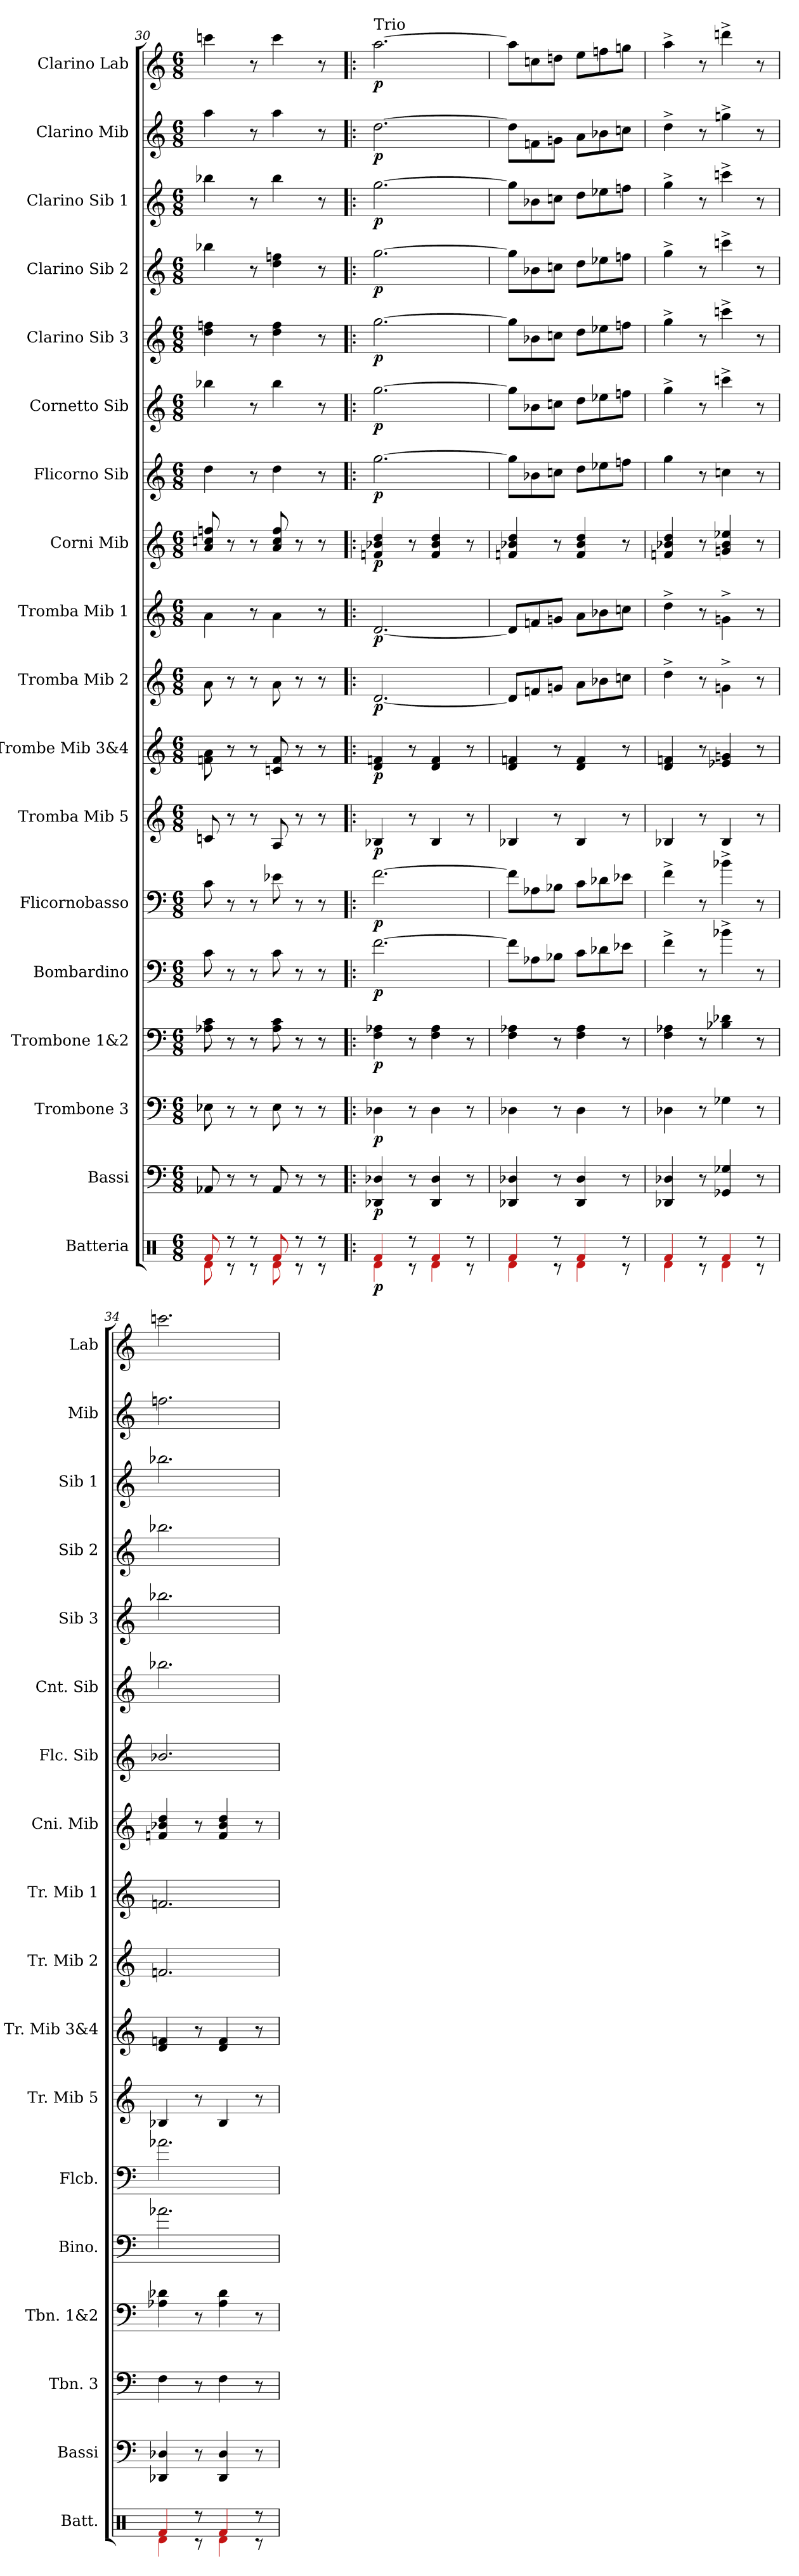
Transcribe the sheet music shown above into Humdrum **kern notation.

**kern	**dynam	**kern	**dynam	**kern	**dynam	**kern	**dynam	**kern	**dynam	**kern	**dynam	**kern	**dynam	**kern	**dynam	**kern	**dynam	**kern	**dynam	**kern	**dynam	**kern	**dynam	**kern	**dynam	**kern	**dynam	**kern	**dynam	**kern	**dynam	**kern	**dynam	**kern	**dynam
*part18	*part18	*part17	*part17	*part16	*part16	*part15	*part15	*part14	*part14	*part13	*part13	*part12	*part12	*part11	*part11	*part10	*part10	*part9	*part9	*part8	*part8	*part7	*part7	*part6	*part6	*part5	*part5	*part4	*part4	*part3	*part3	*part2	*part2	*part1	*part1
*staff18	*staff18	*staff17	*staff17	*staff16	*staff16	*staff15	*staff15	*staff14	*staff14	*staff13	*staff13	*staff12	*staff12	*staff11	*staff11	*staff10	*staff10	*staff9	*staff9	*staff8	*staff8	*staff7	*staff7	*staff6	*staff6	*staff5	*staff5	*staff4	*staff4	*staff3	*staff3	*staff2	*staff2	*staff1	*staff1
*I"Batteria	*	*I"Bassi	*	*I"Trombone 3	*	*I"Trombone 1&2	*	*I"Bombardino	*	*I"Flicornobasso	*	*I"Tromba Mib 5	*	*I"Trombe Mib 3&4	*	*I"Tromba Mib 2	*	*I"Tromba Mib 1	*	*I"Corni Mib	*	*I"Flicorno Sib	*	*I"Cornetto Sib	*	*I"Clarino Sib 3	*	*I"Clarino Sib 2	*	*I"Clarino Sib 1	*	*I"Clarino Mib	*	*I"Clarino Lab	*
*I'Batt.	*	*I'Bassi	*	*I'Tbn. 3	*	*I'Tbn. 1&2	*	*I'Bino.	*	*I'Flcb.	*	*I'Tr. Mib 5	*	*I'Tr. Mib 3&4	*	*I'Tr. Mib 2	*	*I'Tr. Mib 1	*	*I'Cni. Mib	*	*I'Flc. Sib	*	*I'Cnt. Sib	*	*I'Sib 3	*	*I'Sib 2	*	*I'Sib 1	*	*I'Mib	*	*I'Lab	*
*clefX	*	*clefF4	*	*clefF4	*	*clefF4	*	*clefF4	*	*clefF4	*	*clefG2	*	*clefG2	*	*clefG2	*	*clefG2	*	*clefG2	*	*clefG2	*	*clefG2	*	*clefG2	*	*clefG2	*	*clefG2	*	*clefG2	*	*clefG2	*
*	*	*	*	*	*	*	*	*	*	*	*	*ITrd-2c-3	*	*ITrd-2c-3	*	*ITrd-2c-3	*	*ITrd-2c-3	*	*ITrd5c9	*	*ITrd1c2	*	*ITrd1c2	*	*ITrd1c2	*	*ITrd1c2	*	*ITrd1c2	*	*ITrd-2c-3	*	*ITrd-5c-8	*
*M6/8	*	*M6/8	*	*M6/8	*	*M6/8	*	*M6/8	*	*M6/8	*	*M6/8	*	*M6/8	*	*M6/8	*	*M6/8	*	*M6/8	*	*M6/8	*	*M6/8	*	*M6/8	*	*M6/8	*	*M6/8	*	*M6/8	*	*M6/8	*
=30	=30	=30	=30	=30	=30	=30	=30	=30	=30	=30	=30	=30	=30	=30	=30	=30	=30	=30	=30	=30	=30	=30	=30	=30	=30	=30	=30	=30	=30	=30	=30	=30	=30	=30	=30
*^	*	*	*	*	*	*	*	*	*	*	*	*	*	*	*	*	*	*	*	*	*	*	*	*	*	*	*	*	*	*	*	*	*	*	*
8f/	8d\	.	8AA-/	.	8E-\	.	8A-\ 8c\	.	8c\	.	8c\	.	8e-/	.	8a-\ 8cc\	.	8cc\	.	4cc\	.	8c/ 8e-/ 8a-/	.	4cc\	.	4aa-\	.	4cc\ 4ee-\	.	4aa-\	.	4aa-\	.	4ccc\	.	4aaa-\	.
8r	8r	.	8r	.	8r	.	8r	.	8r	.	8r	.	8r	.	8r	.	8r	.	.	.	8r	.	.	.	.	.	.	.	.	.	.	.	.	.	.	.
8r	8r	.	8r	.	8r	.	8r	.	8r	.	8r	.	8r	.	8r	.	8r	.	8r	.	8r	.	8r	.	8r	.	8r	.	8r	.	8r	.	8r	.	8r	.
8f/	8d\	.	8AA-/	.	8E-\	.	8A-\ 8c\	.	8c\	.	8e-\	.	8c/	.	8e-/ 8a-/	.	8cc\	.	4cc\	.	8c/ 8e-/ 8a-/	.	4cc\	.	4aa-\	.	4cc\ 4ee-\	.	4cc\ 4ee-\	.	4aa-\	.	4ccc\	.	4aaa-\	.
8r	8r	.	8r	.	8r	.	8r	.	8r	.	8r	.	8r	.	8r	.	8r	.	.	.	8r	.	.	.	.	.	.	.	.	.	.	.	.	.	.	.
8r	8r	.	8r	.	8r	.	8r	.	8r	.	8r	.	8r	.	8r	.	8r	.	8r	.	8r	.	8r	.	8r	.	8r	.	8r	.	8r	.	8r	.	8r	.
=31!|:	=31!|:	=31!|:	=31!|:	=31!|:	=31!|:	=31!|:	=31!|:	=31!|:	=31!|:	=31!|:	=31!|:	=31!|:	=31!|:	=31!|:	=31!|:	=31!|:	=31!|:	=31!|:	=31!|:	=31!|:	=31!|:	=31!|:	=31!|:	=31!|:	=31!|:	=31!|:	=31!|:	=31!|:	=31!|:	=31!|:	=31!|:	=31!|:	=31!|:	=31!|:	=31!|:	=31!|:
!	!	!	!	!	!	!	!	!	!	!	!	!	!	!	!	!	!	!	!	!	!	!	!	!	!	!	!	!	!	!	!	!	!	!	!LO:TX:a:t=Trio	!
!	!	!LO:DY:b	!	!LO:DY:b	!	!LO:DY:b	!	!LO:DY:b	!	!LO:DY:b	!	!LO:DY:b	!	!LO:DY:b	!	!LO:DY:b	!	!LO:DY:b	!	!LO:DY:b	!	!LO:DY:b	!	!LO:DY:b	!	!LO:DY:b	!	!LO:DY:b	!	!LO:DY:b	!	!LO:DY:b	!	!LO:DY:b	!	!LO:DY:b
4f/	4d\	p	4DD-/ 4D-/	p	4D-\	p	4F\ 4A-\	p	[2.f\	p	[2.f\	p	4d-/	p	4f/ 4a-/	p	[2.f/	p	[2.f/	p	4A-/ 4d-/ 4f/	p	[2.ff\	p	[2.ff\	p	[2.ff\	p	[2.ff\	p	[2.ff\	p	[2.ff\	p	[2.fff\	p
8r	8r	.	8r	.	8r	.	8r	.	.	.	.	.	8r	.	8r	.	.	.	.	.	8r	.	.	.	.	.	.	.	.	.	.	.	.	.	.	.
4f/	4d\	.	4DD-/ 4D-/	.	4D-\	.	4F\ 4A-\	.	.	.	.	.	4d-/	.	4f/ 4a-/	.	.	.	.	.	4A-/ 4d-/ 4f/	.	.	.	.	.	.	.	.	.	.	.	.	.	.	.
8r	8r	.	8r	.	8r	.	8r	.	.	.	.	.	8r	.	8r	.	.	.	.	.	8r	.	.	.	.	.	.	.	.	.	.	.	.	.	.	.
=32	=32	=32	=32	=32	=32	=32	=32	=32	=32	=32	=32	=32	=32	=32	=32	=32	=32	=32	=32	=32	=32	=32	=32	=32	=32	=32	=32	=32	=32	=32	=32	=32	=32	=32	=32	=32
4f/	4d\	.	4DD-/ 4D-/	.	4D-\	.	4F\ 4A-\	.	8f\L]	.	8f\L]	.	4d-/	.	4f/ 4a-/	.	8f/L]	.	8f/L]	.	4A-/ 4d-/ 4f/	.	8ff\L]	.	8ff\L]	.	8ff\L]	.	8ff\L]	.	8ff\L]	.	8ff\L]	.	8fff\L]	.
.	.	.	.	.	.	.	.	.	8A-\	.	8A-\	.	.	.	.	.	8a-/	.	8a-/	.	.	.	8a-\	.	8a-\	.	8a-\	.	8a-\	.	8a-\	.	8a-\	.	8aa-\	.
8r	8r	.	8r	.	8r	.	8r	.	8B-\J	.	8B-\J	.	8r	.	8r	.	8b-/J	.	8b-/J	.	8r	.	8b-\J	.	8b-\J	.	8b-\J	.	8b-\J	.	8b-\J	.	8b-\J	.	8bb-\J	.
4f/	4d\	.	4DD-/ 4D-/	.	4D-\	.	4F\ 4A-\	.	8c\L	.	8c\L	.	4d-/	.	4f/ 4a-/	.	8cc\L	.	8cc\L	.	4A-/ 4d-/ 4f/	.	8cc\L	.	8cc\L	.	8cc\L	.	8cc\L	.	8cc\L	.	8cc\L	.	8ccc\L	.
.	.	.	.	.	.	.	.	.	8d-\	.	8d-\	.	.	.	.	.	8dd-\	.	8dd-\	.	.	.	8dd-\	.	8dd-\	.	8dd-\	.	8dd-\	.	8dd-\	.	8dd-\	.	8ddd-\	.
8r	8r	.	8r	.	8r	.	8r	.	8e-\J	.	8e-\J	.	8r	.	8r	.	8ee-\J	.	8ee-\J	.	8r	.	8ee-\J	.	8ee-\J	.	8ee-\J	.	8ee-\J	.	8ee-\J	.	8ee-\J	.	8eee-\J	.
=33	=33	=33	=33	=33	=33	=33	=33	=33	=33	=33	=33	=33	=33	=33	=33	=33	=33	=33	=33	=33	=33	=33	=33	=33	=33	=33	=33	=33	=33	=33	=33	=33	=33	=33	=33	=33
4f/	4d\	.	4DD-/ 4D-/	.	4D-\	.	4F\ 4A-\	.	4f^>\	.	4f^>\	.	4d-/	.	4f/ 4a-/	.	4ff^>\	.	4ff^>\	.	4A-/ 4d-/ 4f/	.	4ff\	.	4ff^>\	.	4ff^>\	.	4ff^>\	.	4ff^>\	.	4ff^>\	.	4fff^>\	.
8r	8r	.	8r	.	8r	.	8r	.	8r	.	8r	.	8r	.	8r	.	8r	.	8r	.	8r	.	8r	.	8r	.	8r	.	8r	.	8r	.	8r	.	8r	.
4f/	4d\	.	4GG-/ 4G-/	.	4G-\	.	4B-\ 4d-\	.	4b-^>\	.	4b-^>\	.	4d-/	.	4g-/ 4b-/	.	4b-^>\	.	4b-^>\	.	4B-/ 4d-/ 4g-/	.	4b-\	.	4bb-^>\	.	4bb-^>\	.	4bb-^>\	.	4bb-^>\	.	4bb-^>\	.	4bbb-^>\	.
8r	8r	.	8r	.	8r	.	8r	.	8r	.	8r	.	8r	.	8r	.	8r	.	8r	.	8r	.	8r	.	8r	.	8r	.	8r	.	8r	.	8r	.	8r	.
=34	=34	=34	=34	=34	=34	=34	=34	=34	=34	=34	=34	=34	=34	=34	=34	=34	=34	=34	=34	=34	=34	=34	=34	=34	=34	=34	=34	=34	=34	=34	=34	=34	=34	=34	=34	=34
4f/	4d\	.	4DD-/ 4D-/	.	4F\	.	4A-\ 4d-\	.	2.a-\	.	2.a-\	.	4d-/	.	4f/ 4a-/	.	2.a-/	.	2.a-/	.	4A-/ 4d-/ 4f/	.	2.a-/	.	2.aa-\	.	2.aa-\	.	2.aa-\	.	2.aa-\	.	2.aa-\	.	2.aaa-\	.
8r	8r	.	8r	.	8r	.	8r	.	.	.	.	.	8r	.	8r	.	.	.	.	.	8r	.	.	.	.	.	.	.	.	.	.	.	.	.	.	.
4f/	4d\	.	4DD-/ 4D-/	.	4F\	.	4A-\ 4d-\	.	.	.	.	.	4d-/	.	4f/ 4a-/	.	.	.	.	.	4A-/ 4d-/ 4f/	.	.	.	.	.	.	.	.	.	.	.	.	.	.	.
8r	8r	.	8r	.	8r	.	8r	.	.	.	.	.	8r	.	8r	.	.	.	.	.	8r	.	.	.	.	.	.	.	.	.	.	.	.	.	.	.
*v	*v	*	*	*	*	*	*	*	*	*	*	*	*	*	*	*	*	*	*	*	*	*	*	*	*	*	*	*	*	*	*	*	*	*	*	*
=	=	=	=	=	=	=	=	=	=	=	=	=	=	=	=	=	=	=	=	=	=	=	=	=	=	=	=	=	=	=	=	=	=	=	=
*-	*-	*-	*-	*-	*-	*-	*-	*-	*-	*-	*-	*-	*-	*-	*-	*-	*-	*-	*-	*-	*-	*-	*-	*-	*-	*-	*-	*-	*-	*-	*-	*-	*-	*-	*-
